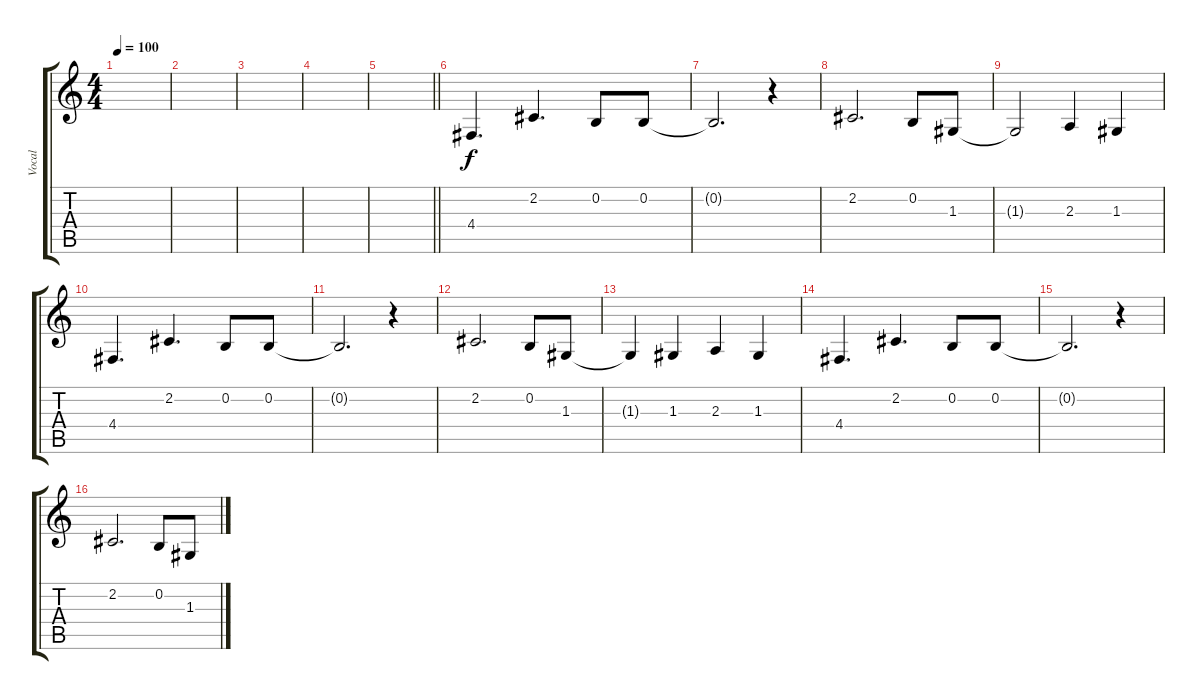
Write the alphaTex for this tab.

\track ("Vocal" "Vocal") {instrument lead2sawtooth}
\staff {score tabs}
\tuning (E4 B3 G3 D3 A2 E2) {hide}
\ts (4 4)
\tempo 100
\clef g2
\ks aminor
|
|
|
|
\barLineRight lightlight
|
\section ("" "")
4.4.4{d} 2.2.4{d} 0.2.8 0.2.8 |
0.2{t}.2{d} r.4 |
2.2.2{d} 0.2.8 1.3.8 |
1.3{t}.2 2.3.4 1.3.4 |
4.4.4{d} 2.2.4{d} 0.2.8 0.2.8 |
0.2{t}.2{d} r.4 |
2.2.2{d} 0.2.8 1.3.8 |
1.3{t}.4 1.3.4 2.3.4 1.3.4 |
4.4.4{d} 2.2.4{d} 0.2.8 0.2.8 |
0.2{t}.2{d} r.4 |
2.2.2{d} 0.2.8 1.3.8
